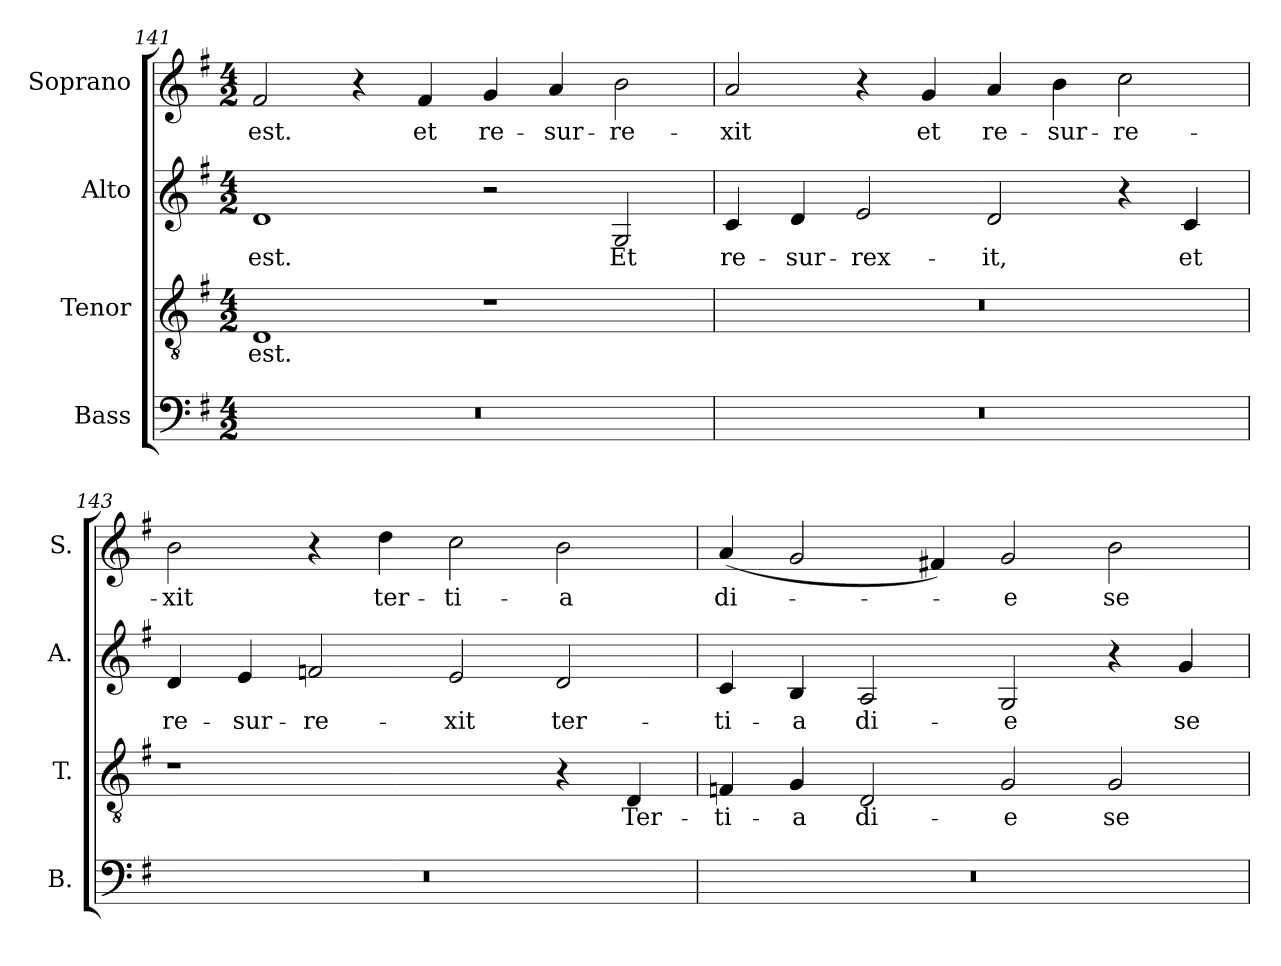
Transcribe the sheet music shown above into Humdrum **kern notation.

**kern	**kern	**text	**kern	**text	**kern	**text
*part4	*part3	*part3	*part2	*part2	*part1	*part1
*staff4	*staff3	*staff3	*staff2	*staff2	*staff1	*staff1
*I"Bass	*I"Tenor	*	*I"Alto	*	*I"Soprano	*
*I'B.	*I'T.	*	*I'A.	*	*I'S.	*
*clefF4	*clefGv2	*	*clefG2	*	*clefG2	*
*	*ITrd7c12	*	*	*	*	*
*k[f#]	*k[f#]	*	*k[f#]	*	*k[f#]	*
*G:	*G:	*	*G:	*	*G:	*
*M4/2	*M4/2	*	*M4/2	*	*M4/2	*
=141	=141	=141	=141	=141	=141	=141
!LO:N:vis=1	!	!	!	!	!	!
!	!	!LO:LY:b:color=#000000	!	!	!	!
!	!	!	!	!LO:LY:b:color=#000000	!	!
!	!	!	!	!	!	!LO:LY:b:color=#000000
0r	1DDi	est.	1di	est.	2f#i/	est.
.	.	.	.	.	4r	.
!	!	!	!	!	!	!LO:LY:b:color=#000000
.	.	.	.	.	4f#i/	et
!	!	!	!	!	!	!LO:LY:b:color=#000000
.	1r	.	2r	.	4gi/	re-
!	!	!	!	!	!	!LO:LY:b:color=#000000
.	.	.	.	.	4ai/	-sur-
!	!	!	!	!LO:LY:b:color=#000000	!	!
!	!	!	!	!	!	!LO:LY:b:color=#000000
.	.	.	2Gi/	Et	2bi\	-re-
=142	=142	=142	=142	=142	=142	=142
!LO:N:vis=1	!LO:N:vis=1	!	!	!	!	!
!	!	!	!	!LO:LY:b:color=#000000	!	!
!	!	!	!	!	!	!LO:LY:b:color=#000000
0r	0r	.	4ci/	re-	2ai/	-xit
!	!	!	!	!LO:LY:b:color=#000000	!	!
.	.	.	4di/	-sur-	.	.
!	!	!	!	!LO:LY:b:color=#000000	!	!
.	.	.	2ei/	-rex-	4r	.
!	!	!	!	!	!	!LO:LY:b:color=#000000
.	.	.	.	.	4gi/	et
!	!	!	!	!LO:LY:b:color=#000000	!	!
!	!	!	!	!	!	!LO:LY:b:color=#000000
.	.	.	2di/	-it,	4ai/	re-
!	!	!	!	!	!	!LO:LY:b:color=#000000
.	.	.	.	.	4bi\	-sur-
!	!	!	!	!	!	!LO:LY:b:color=#000000
.	.	.	4r	.	2cci\	-re-
!	!	!	!	!LO:LY:b:color=#000000	!	!
.	.	.	4ci/	et	.	.
!!LO:LB:g=z
=143	=143	=143	=143	=143	=143	=143
!LO:N:vis=1	!	!	!	!	!	!
!	!	!	!	!LO:LY:b:color=#000000	!	!
!	!	!	!	!	!	!LO:LY:b:color=#000000
0r	1r	.	4di/	re-	2bi\	-xit
!	!	!	!	!LO:LY:b:color=#000000	!	!
.	.	.	4ei/	-sur-	.	.
!	!	!	!	!LO:LY:b:color=#000000	!	!
.	.	.	2fni/	-re-	4r	.
!	!	!	!	!	!	!LO:LY:b:color=#000000
.	.	.	.	.	4ddi\	ter-
!	!	!	!	!LO:LY:b:color=#000000	!	!
!	!	!	!	!	!	!LO:LY:b:color=#000000
.	2ryy	.	2ei/	-xit	2cci\	-ti-
!	!	!	!	!LO:LY:b:color=#000000	!	!
!	!	!	!	!	!	!LO:LY:b:color=#000000
.	4r	.	2di/	ter-	2bi\	-a
!	!	!LO:LY:b:color=#000000	!	!	!	!
.	4DDi/	Ter-	.	.	.	.
=144	=144	=144	=144	=144	=144	=144
!LO:N:vis=1	!	!	!	!	!	!
!	!	!LO:LY:b:color=#000000	!	!	!	!
!	!	!	!	!LO:LY:b:color=#000000	!	!
!	!	!	!	!	!	!LO:LY:b:color=#000000
0r	4FFni/	-ti-	4ci/	-ti-	(4ai/	di-
!	!	!LO:LY:b:color=#000000	!	!	!	!
!	!	!	!	!LO:LY:b:color=#000000	!	!
.	4GGi/	-a	4Bi/	-a	2gi/	.
!	!	!LO:LY:b:color=#000000	!	!	!	!
!	!	!	!	!LO:LY:b:color=#000000	!	!
.	2DDi/	di-	2Ai/	di-	.	.
.	.	.	.	.	4f#Xi/)	.
!	!	!LO:LY:b:color=#000000	!	!	!	!
!	!	!	!	!LO:LY:b:color=#000000	!	!
!	!	!	!	!	!	!LO:LY:b:color=#000000
.	2GGi/	-e	2Gi/	-e	2gi/	-e
!	!	!LO:LY:b:color=#000000	!	!	!	!
!	!	!	!	!	!	!LO:LY:b:color=#000000
.	2GGi/	se-	4r	.	2bi\	se-
!	!	!	!	!LO:LY:b:color=#000000	!	!
.	.	.	4gi/	se-	.	.
=	=	=	=	=	=	=
*-	*-	*-	*-	*-	*-	*-
